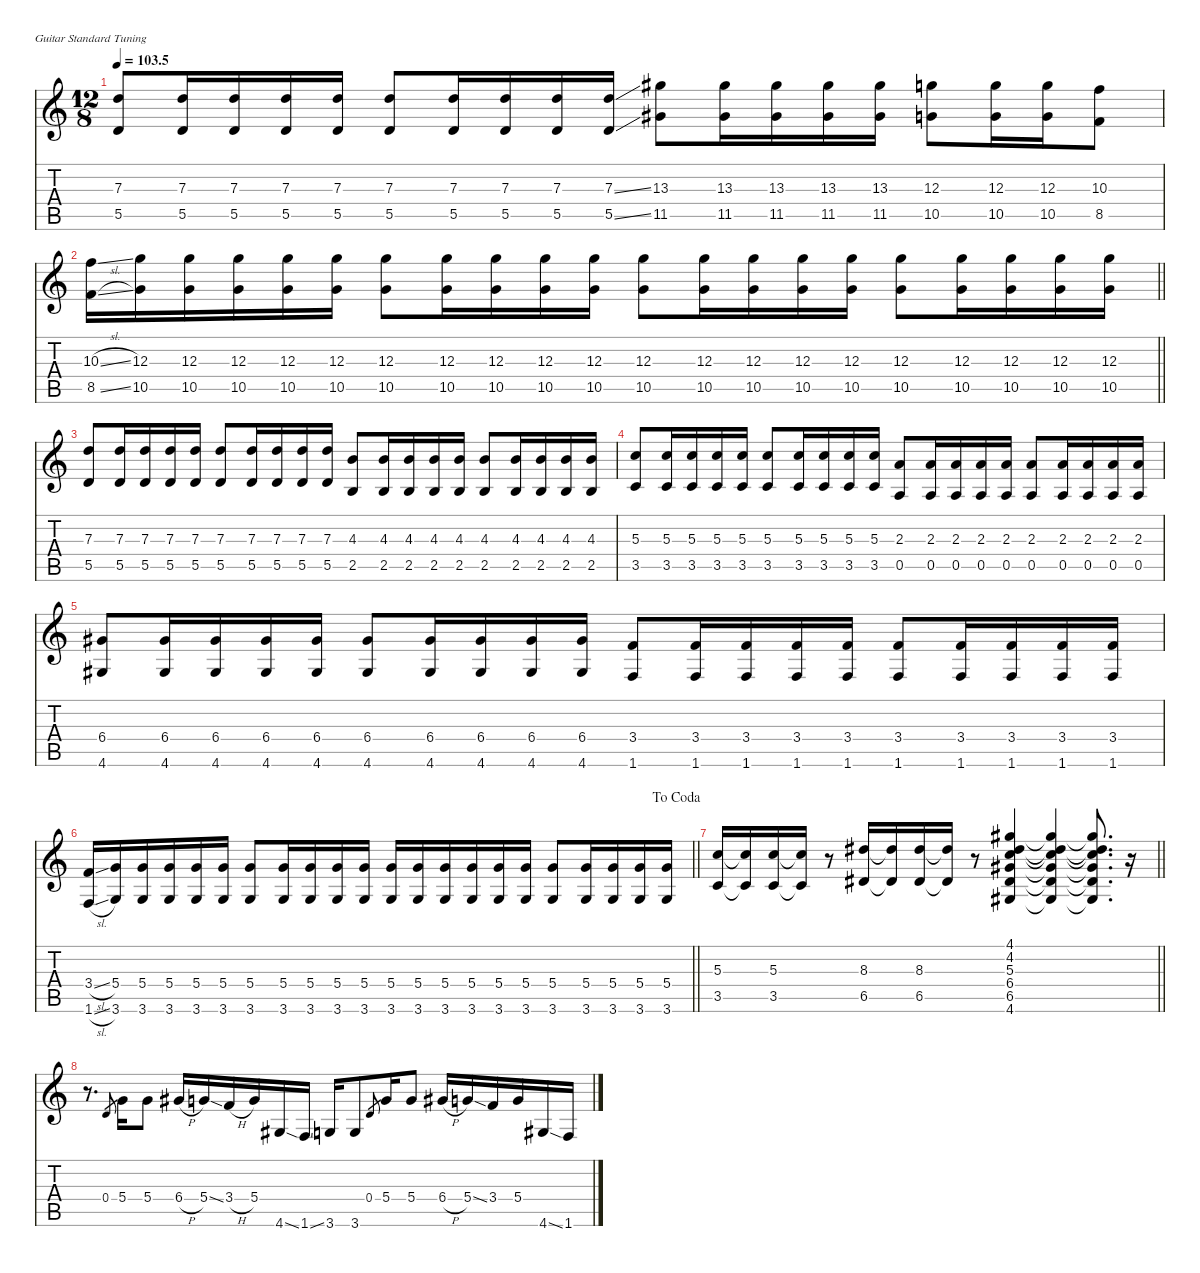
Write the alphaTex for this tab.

\defaultSystemsLayout 4
\hideDynamics
\bracketExtendMode nobrackets
\singleTrackTrackNamePolicy hidden
\multiTrackTrackNamePolicy hidden
\firstSystemTrackNameMode fullname
\firstSystemTrackNameOrientation horizontal
\otherSystemsTrackNameOrientation horizontal
\track ("Clean Guitar" "jz.guit.") {defaultSystemsLayout 4 instrument electricguitarjazz}
\staff {score tabs}
\tuning (E4 B3 G3 D3 A2 E2)
\ts (12 8)
\tempo
103.5
\accidentals auto
\clef g2
\ottava regular
\simile none
\ks c
(7.3 5.5).8{dy f beam Up} (7.3 5.5).16{beam Up} (7.3 5.5).16{beam Up} (7.3 5.5).16{beam Up} (7.3 5.5).16{beam Up} (7.3 5.5).8{beam Up} (7.3 5.5).16{beam Up} (7.3 5.5).16{beam Up} (7.3 5.5).16{beam Up} (7.3{ss} 5.5{ss}).16{beam Up} (13.3{acc #} 11.5{acc #}).8{beam Down} (13.3{acc #} 11.5{acc #}).16{beam Down} (13.3{acc #} 11.5{acc #}).16{beam Down} (13.3{acc #} 11.5{acc #}).16{beam Down} (13.3{acc #} 11.5{acc #}).16{beam Down} (12.3 10.5).8{beam Down} (12.3 10.5).16{beam Down} (12.3 10.5).16{beam Down} (10.3 8.5).8{beam Down} |
\barLineRight lightlight
(10.3{sl} 8.5{sl}).16{beam Down} (12.3 10.5).16{beam Down} (12.3 10.5).16{beam Down} (12.3 10.5).16{beam Down} (12.3 10.5).16{beam Down} (12.3 10.5).16{beam Down} (12.3 10.5).8{beam Down} (12.3 10.5).16{beam Down} (12.3 10.5).16{beam Down} (12.3 10.5).16{beam Down} (12.3 10.5).16{beam Down} (12.3 10.5).8{beam Down} (12.3 10.5).16{beam Down} (12.3 10.5).16{beam Down} (12.3 10.5).16{beam Down} (12.3 10.5).16{beam Down} (12.3 10.5).8{beam Down} (12.3 10.5).16{beam Down} (12.3 10.5).16{beam Down} (12.3 10.5).16{beam Down} (12.3 10.5).16{beam Down} |
(7.3 5.5).8{beam Up} (7.3 5.5).16{beam Up} (7.3 5.5).16{beam Up} (7.3 5.5).16{beam Up} (7.3 5.5).16{beam Up} (7.3 5.5).8{beam Up} (7.3 5.5).16{beam Up} (7.3 5.5).16{beam Up} (7.3 5.5).16{beam Up} (7.3 5.5).16{beam Up} (4.3 2.5).8{beam Up} (4.3 2.5).16{beam Up} (4.3 2.5).16{beam Up} (4.3 2.5).16{beam Up} (4.3 2.5).16{beam Up} (4.3 2.5).8{beam Up} (4.3 2.5).16{beam Up} (4.3 2.5).16{beam Up} (4.3 2.5).16{beam Up} (4.3 2.5).16{beam Up} |
(5.3 3.5).8{beam Up} (5.3 3.5).16{beam Up} (5.3 3.5).16{beam Up} (5.3 3.5).16{beam Up} (5.3 3.5).16{beam Up} (5.3 3.5).8{beam Up} (5.3 3.5).16{beam Up} (5.3 3.5).16{beam Up} (5.3 3.5).16{beam Up} (5.3 3.5).16{beam Up} (2.3 0.5).8{beam Up} (2.3 0.5).16{beam Up} (2.3 0.5).16{beam Up} (2.3 0.5).16{beam Up} (2.3 0.5).16{beam Up} (2.3 0.5).8{beam Up} (2.3 0.5).16{beam Up} (2.3 0.5).16{beam Up} (2.3 0.5).16{beam Up} (2.3 0.5).16{beam Up} |
(6.4{acc #} 4.6{acc #}).8{beam Up} (6.4{acc #} 4.6{acc #}).16{beam Up} (6.4{acc #} 4.6{acc #}).16{beam Up} (6.4{acc #} 4.6{acc #}).16{beam Up} (6.4{acc #} 4.6{acc #}).16{beam Up} (6.4{acc #} 4.6{acc #}).8{beam Up} (6.4{acc #} 4.6{acc #}).16{beam Up} (6.4{acc #} 4.6{acc #}).16{beam Up} (6.4{acc #} 4.6{acc #}).16{beam Up} (6.4{acc #} 4.6{acc #}).16{beam Up} (3.4 1.6).8{beam Up} (3.4 1.6).16{beam Up} (3.4 1.6).16{beam Up} (3.4 1.6).16{beam Up} (3.4 1.6).16{beam Up} (3.4 1.6).8{beam Up} (3.4 1.6).16{beam Up} (3.4 1.6).16{beam Up} (3.4 1.6).16{beam Up} (3.4 1.6).16{beam Up} |
\jump dacoda
\barLineRight lightlight
(3.4{sl} 1.6{sl}).16{beam Up} (5.4 3.6).16{beam Up} (5.4 3.6).16{beam Up} (5.4 3.6).16{beam Up} (5.4 3.6).16{beam Up} (5.4 3.6).16{beam Up} (5.4 3.6).8{beam Up} (5.4 3.6).16{beam Up} (5.4 3.6).16{beam Up} (5.4 3.6).16{beam Up} (5.4 3.6).16{beam Up} (5.4 3.6).16{beam Up} (5.4 3.6).16{beam Up} (5.4 3.6).16{beam Up} (5.4 3.6).16{beam Up} (5.4 3.6).16{beam Up} (5.4 3.6).16{beam Up} (5.4 3.6).8{beam Up} (5.4 3.6).16{beam Up} (5.4 3.6).16{beam Up} (5.4 3.6).16{beam Up} (5.4 3.6).16{beam Up} |
\barLineRight lightlight
(5.3 3.5).16{beam Up} (5.3{t} 3.5{t}).16{beam Up} (5.3 3.5).16{beam Up} (5.3{t} 3.5{t}).16{beam Up} r.8{beam Up} (8.3{acc #} 6.5{acc #}).16{beam Up} (8.3{t acc #} 6.5{t acc #}).16{beam Up} (8.3{acc #} 6.5{acc #}).16{beam Up} (8.3{t acc #} 6.5{t acc #}).16{beam Up} r.8{beam Up} (4.1{acc #} 4.2{acc #} 5.3 6.4{acc #} 6.5{acc #} 4.6{acc #}).4{dy mp beam Up} (4.1{t acc #} 4.2{t acc #} 5.3{t} 6.4{t acc #} 6.5{t acc #} 4.6{t acc #}).4{dy f beam Up} (4.1{t acc #} 4.2{t acc #} 5.3{t} 6.4{t acc #} 6.5{t acc #} 4.6{t acc #}).8{d beam Up} r.16{beam Up} |
r.8{d beam Down} 0.4.8{gr dy ff beam Up} 5.4.16{dy fff beam Up} 5.4.8{beam Up} 6.4{h acc #}.16{beam Up} 5.4{ss}.16{beam Up} 3.4{h}.16{beam Up} 5.4.16{beam Up} 4.6{ss acc #}.16{dy mf beam Up} 1.6{ss}.16{beam Up} 3.6.16{beam Up} 3.6.8{dy f beam Up} 0.4.8{gr dy ff beam Up} 5.4.16{dy fff beam Up} 5.4.8{beam Up} 6.4{h acc #}.16{beam Up} 5.4{ss}.16{beam Up} 3.4.16{beam Up} 5.4.16{beam Up} 4.6{ss acc #}.16{dy f beam Up} 1.6{ss}.16{beam Up}
